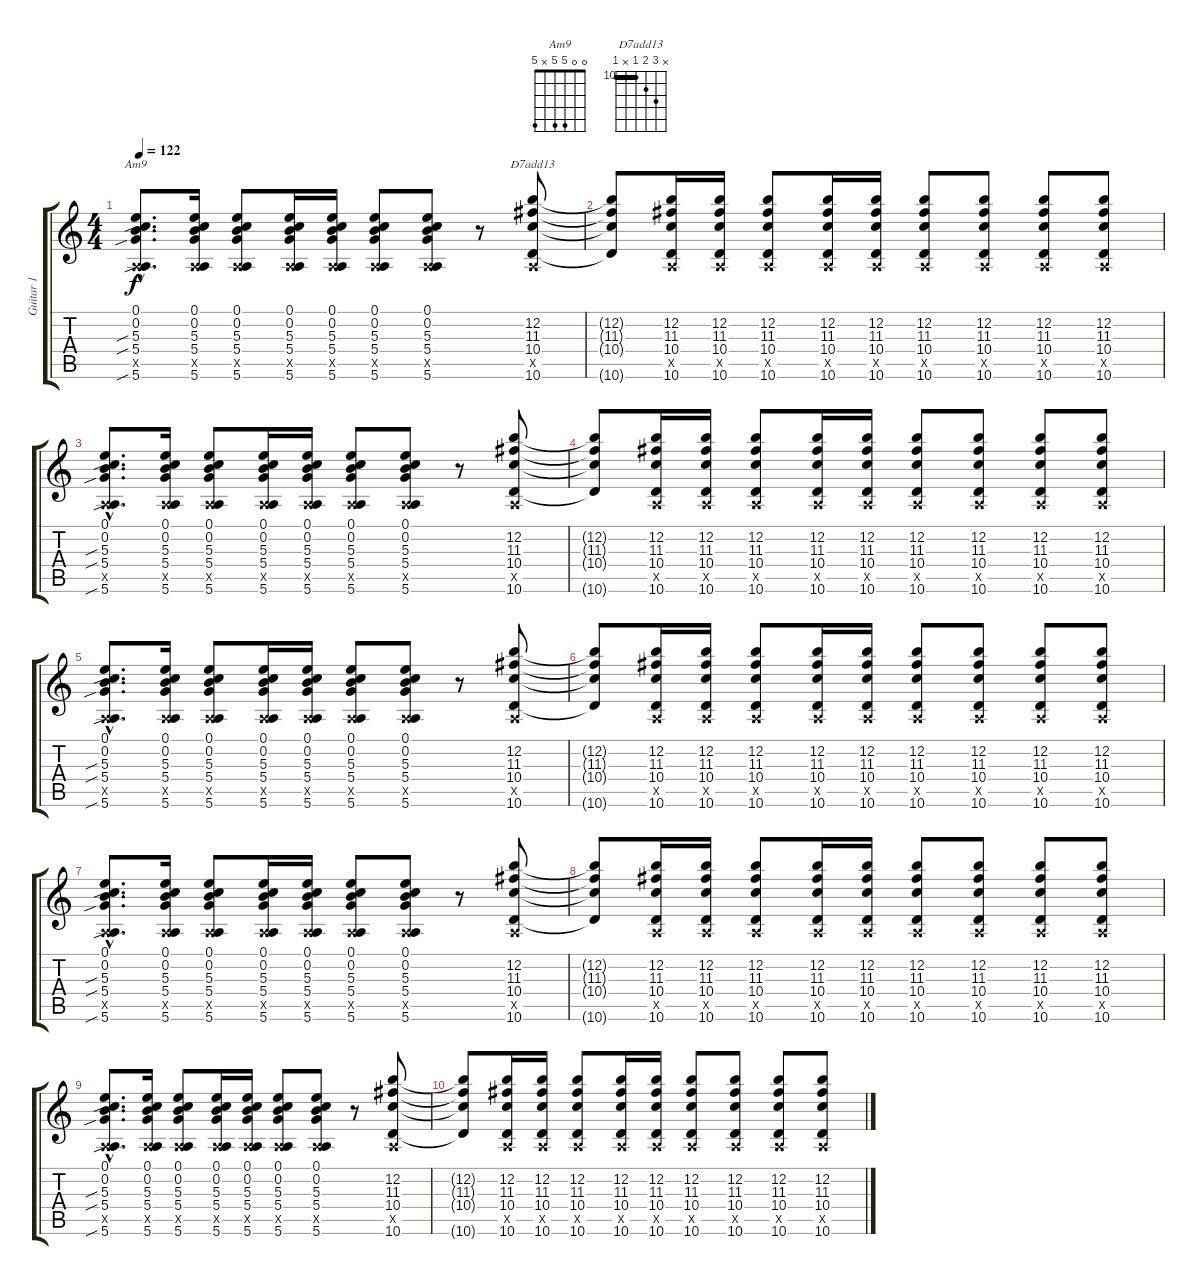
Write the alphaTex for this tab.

\track ("Guitar 1" "Guitar 1") {instrument acousticguitarnylon}
\staff {score tabs}
\tuning (E4 B3 G3 D3 A2 E2) {hide}
\chord ("Am9" 0 0 5 5 x 5)
\chord ("D7add13" x 12 11 10 x 10) {firstfret 10 barre 10}
\ts (4 4)
\tempo 122
\clef g2
\ks c
(0.1{hac} 0.2{hac} 5.3{sib hac} 5.4{sib hac} 0.5{hac x} 5.6{sib hac}).8{d ch "Am9" dy f} (0.1 0.2 5.3 5.4 0.5{x} 5.6).16 (0.1 0.2 5.3 5.4 0.5{x} 5.6).8 (0.1 0.2 5.3 5.4 0.5{x} 5.6).16 (0.1 0.2 5.3 5.4 0.5{x} 5.6).16 (0.1 0.2 5.3 5.4 0.5{x} 5.6).8 (0.1 0.2 5.3 5.4 0.5{x} 5.6).8 r.8 (12.2 11.3 10.4 0.5{x} 10.6).8{ch "D7add13"} |
(12.2{t} 11.3{t} 10.4{t} 10.6{t}).8 (12.2 11.3 10.4 0.5{x} 10.6).16 (12.2 11.3 10.4 0.5{x} 10.6).16 (12.2 11.3 10.4 0.5{x} 10.6).8 (12.2 11.3 10.4 0.5{x} 10.6).16 (12.2 11.3 10.4 0.5{x} 10.6).16 (12.2 11.3 10.4 0.5{x} 10.6).8 (12.2 11.3 10.4 0.5{x} 10.6).8 (12.2 11.3 10.4 0.5{x} 10.6).8 (12.2 11.3 10.4 0.5{x} 10.6).8 |
(0.1{hac} 0.2{hac} 5.3{sib hac} 5.4{sib hac} 0.5{hac x} 5.6{sib hac}).8{d} (0.1 0.2 5.3 5.4 0.5{x} 5.6).16 (0.1 0.2 5.3 5.4 0.5{x} 5.6).8 (0.1 0.2 5.3 5.4 0.5{x} 5.6).16 (0.1 0.2 5.3 5.4 0.5{x} 5.6).16 (0.1 0.2 5.3 5.4 0.5{x} 5.6).8 (0.1 0.2 5.3 5.4 0.5{x} 5.6).8 r.8 (12.2 11.3 10.4 0.5{x} 10.6).8 |
(12.2{t} 11.3{t} 10.4{t} 10.6{t}).8 (12.2 11.3 10.4 0.5{x} 10.6).16 (12.2 11.3 10.4 0.5{x} 10.6).16 (12.2 11.3 10.4 0.5{x} 10.6).8 (12.2 11.3 10.4 0.5{x} 10.6).16 (12.2 11.3 10.4 0.5{x} 10.6).16 (12.2 11.3 10.4 0.5{x} 10.6).8 (12.2 11.3 10.4 0.5{x} 10.6).8 (12.2 11.3 10.4 0.5{x} 10.6).8 (12.2 11.3 10.4 0.5{x} 10.6).8 |
(0.1{hac} 0.2{hac} 5.3{sib hac} 5.4{sib hac} 0.5{hac x} 5.6{sib hac}).8{d} (0.1 0.2 5.3 5.4 0.5{x} 5.6).16 (0.1 0.2 5.3 5.4 0.5{x} 5.6).8 (0.1 0.2 5.3 5.4 0.5{x} 5.6).16 (0.1 0.2 5.3 5.4 0.5{x} 5.6).16 (0.1 0.2 5.3 5.4 0.5{x} 5.6).8 (0.1 0.2 5.3 5.4 0.5{x} 5.6).8 r.8 (12.2 11.3 10.4 0.5{x} 10.6).8 |
(12.2{t} 11.3{t} 10.4{t} 10.6{t}).8 (12.2 11.3 10.4 0.5{x} 10.6).16 (12.2 11.3 10.4 0.5{x} 10.6).16 (12.2 11.3 10.4 0.5{x} 10.6).8 (12.2 11.3 10.4 0.5{x} 10.6).16 (12.2 11.3 10.4 0.5{x} 10.6).16 (12.2 11.3 10.4 0.5{x} 10.6).8 (12.2 11.3 10.4 0.5{x} 10.6).8 (12.2 11.3 10.4 0.5{x} 10.6).8 (12.2 11.3 10.4 0.5{x} 10.6).8 |
(0.1{hac} 0.2{hac} 5.3{sib hac} 5.4{sib hac} 0.5{hac x} 5.6{sib hac}).8{d volume 0} (0.1 0.2 5.3 5.4 0.5{x} 5.6).16 (0.1 0.2 5.3 5.4 0.5{x} 5.6).8 (0.1 0.2 5.3 5.4 0.5{x} 5.6).16 (0.1 0.2 5.3 5.4 0.5{x} 5.6).16 (0.1 0.2 5.3 5.4 0.5{x} 5.6).8 (0.1 0.2 5.3 5.4 0.5{x} 5.6).8 r.8 (12.2 11.3 10.4 0.5{x} 10.6).8 |
(12.2{t} 11.3{t} 10.4{t} 10.6{t}).8 (12.2 11.3 10.4 0.5{x} 10.6).16 (12.2 11.3 10.4 0.5{x} 10.6).16 (12.2 11.3 10.4 0.5{x} 10.6).8 (12.2 11.3 10.4 0.5{x} 10.6).16 (12.2 11.3 10.4 0.5{x} 10.6).16 (12.2 11.3 10.4 0.5{x} 10.6).8 (12.2 11.3 10.4 0.5{x} 10.6).8 (12.2 11.3 10.4 0.5{x} 10.6).8 (12.2 11.3 10.4 0.5{x} 10.6).8 |
(0.1{hac} 0.2{hac} 5.3{sib hac} 5.4{sib hac} 0.5{hac x} 5.6{sib hac}).8{d} (0.1 0.2 5.3 5.4 0.5{x} 5.6).16 (0.1 0.2 5.3 5.4 0.5{x} 5.6).8 (0.1 0.2 5.3 5.4 0.5{x} 5.6).16 (0.1 0.2 5.3 5.4 0.5{x} 5.6).16 (0.1 0.2 5.3 5.4 0.5{x} 5.6).8 (0.1 0.2 5.3 5.4 0.5{x} 5.6).8 r.8 (12.2 11.3 10.4 0.5{x} 10.6).8 |
(12.2{t} 11.3{t} 10.4{t} 10.6{t}).8 (12.2 11.3 10.4 0.5{x} 10.6).16 (12.2 11.3 10.4 0.5{x} 10.6).16 (12.2 11.3 10.4 0.5{x} 10.6).8 (12.2 11.3 10.4 0.5{x} 10.6).16 (12.2 11.3 10.4 0.5{x} 10.6).16 (12.2 11.3 10.4 0.5{x} 10.6).8 (12.2 11.3 10.4 0.5{x} 10.6).8 (12.2 11.3 10.4 0.5{x} 10.6).8 (12.2 11.3 10.4 0.5{x} 10.6).8
